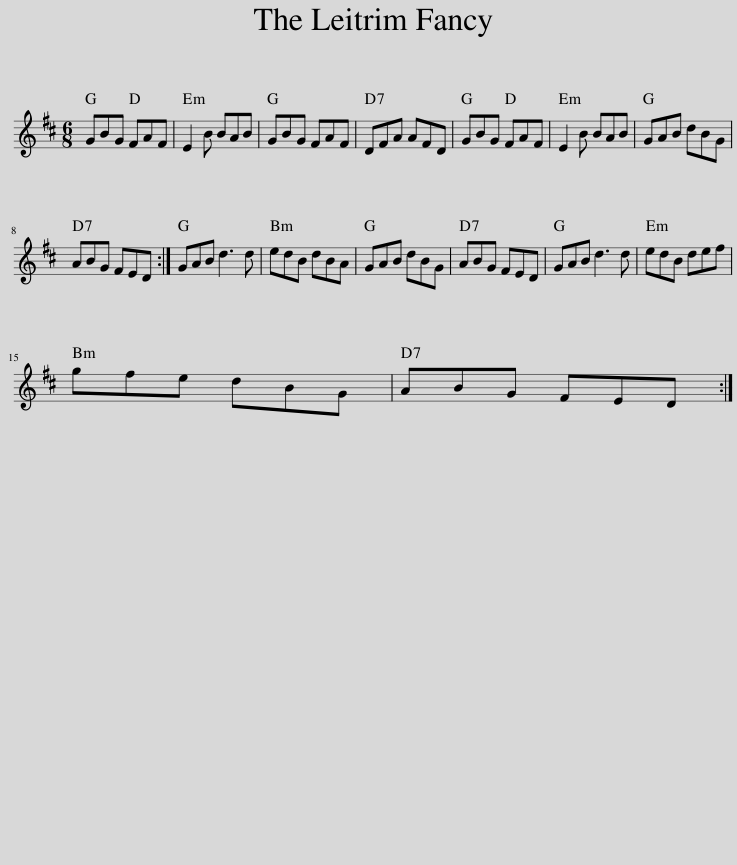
X:1
L:1/8
M:6/8
I:linebreak $
K:D
V:1 treble
V:1
 GBG FAF | E2 B BAB | GBG FAF | DFA AFD | GBG FAF | %5
 E2 B BAB | GAB dBG |$ ABG FED :| GAB d3 d | edB dBA | %10
 GAB dBG | ABG FED | GAB d3 d | edB def |$ gfe dBG | %15
 ABG FED :| %16
